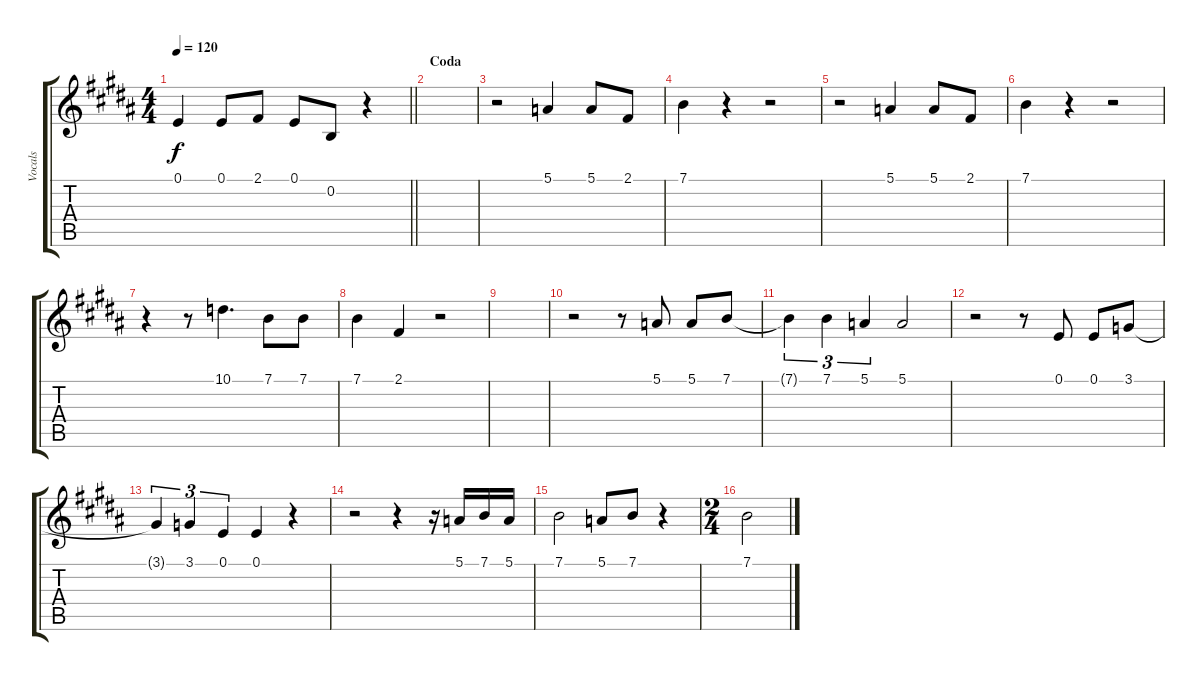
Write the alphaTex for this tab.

\track ("Vocals" "Vocals") {instrument lead2sawtooth}
\staff {score tabs}
\tuning (E4 B3 G3 D3 A2 E2) {hide}
\ts (4 4)
\tempo 120
\clef g2
\barLineRight lightlight
\ks b
0.1.4{dy f} 0.1.8 2.1.8 0.1.8 0.2.8 r.4 |
\section ("" "Coda")
|
r.2 5.1.4 5.1.8 2.1.8 |
7.1.4 r.4 r.2 |
r.2 5.1.4 5.1.8 2.1.8 |
7.1.4 r.4 r.2 |
r.4 r.8 10.1.4{d} 7.1.8 7.1.8 |
7.1.4 2.1.4 r.2 |
|
r.2 r.8 5.1.8 5.1.8 7.1.8 |
7.1{t}.4{tu (3 2)} 7.1.4{tu (3 2)} 5.1.4{tu (3 2)} 5.1.2 |
r.2 r.8 0.1.8 0.1.8 3.1.8 |
3.1{t}.4{tu (3 2)} 3.1.4{tu (3 2)} 0.1.4{tu (3 2)} 0.1.4 r.4 |
r.2 r.4 r.16 5.1.16 7.1.16 5.1.16 |
7.1.2 5.1.8 7.1.8 r.4 |
\ts (2 4)
7.1.2
